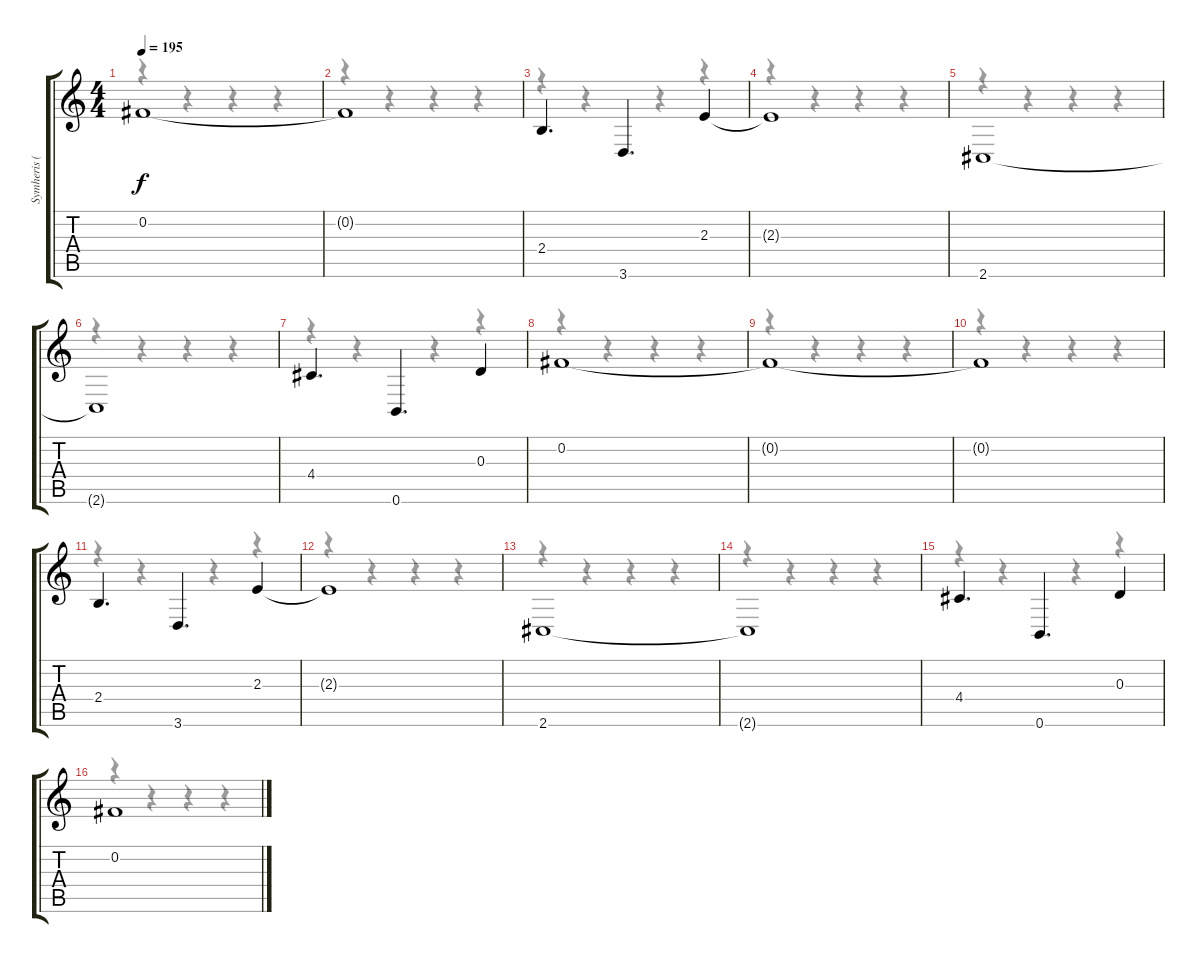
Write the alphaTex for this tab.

\track ("Symheris (Clean)" "Symheris (") {instrument electricguitarclean}
\staff {score tabs}
\tuning (B3 Gb3 D3 A2 E2 B1) {hide}
\voice
\ts (4 4)
\tempo 195
\clef g2
\ks c
0.2{t}.1{dy f} |
0.2{t}.1 |
2.4.4{d} 3.6.4{d} 2.3.4 |
2.3{t}.1 |
2.6.1 |
2.6{t}.1 |
4.4.4{d} 0.6.4{d} 0.3.4 |
0.2.1 |
0.2{t}.1 |
0.2{t}.1 |
2.4.4{d} 3.6.4{d} 2.3.4 |
2.3{t}.1 |
2.6.1 |
2.6{t}.1 |
4.4.4{d} 0.6.4{d} 0.3.4 |
0.2.1
\voice
\clef g2
\ottava regular
\simile none
\ks c
r.4{dy f} r.4 r.4 r.4 |
r.4 r.4 r.4 r.4 |
r.4 r.4 r.4 r.4 |
r.4 r.4 r.4 r.4 |
r.4 r.4 r.4 r.4 |
r.4 r.4 r.4 r.4 |
r.4 r.4 r.4 r.4 |
r.4 r.4 r.4 r.4 |
r.4 r.4 r.4 r.4 |
r.4 r.4 r.4 r.4 |
r.4 r.4 r.4 r.4 |
r.4 r.4 r.4 r.4 |
r.4 r.4 r.4 r.4 |
r.4 r.4 r.4 r.4 |
r.4 r.4 r.4 r.4 |
r.4 r.4 r.4 r.4
